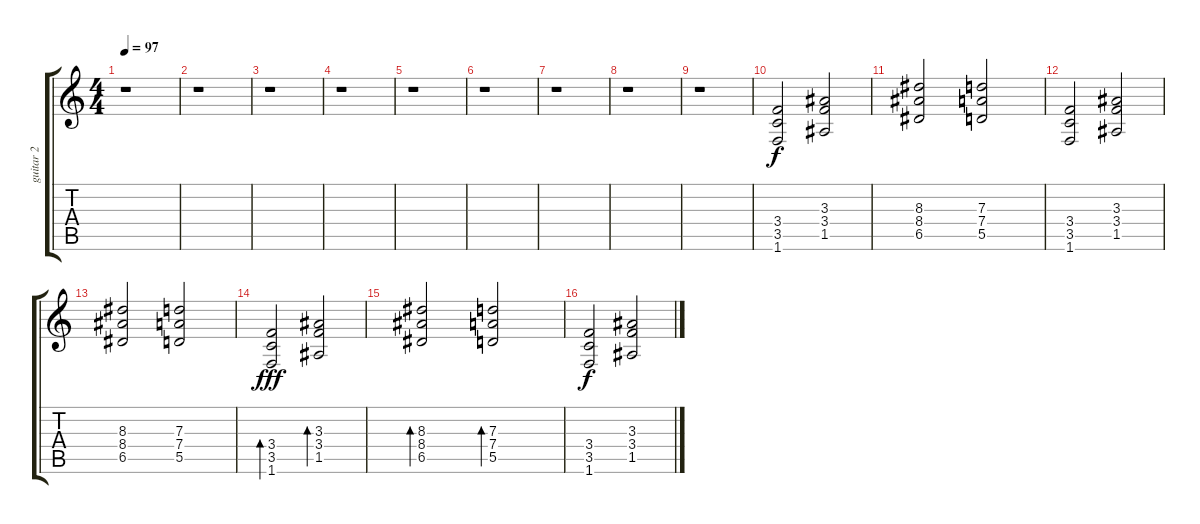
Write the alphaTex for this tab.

\track ("guitar 2" "guitar 2") {instrument electricguitarclean}
\staff {score tabs}
\tuning (E4 B3 G3 D3 A2 E2) {hide}
\ts (4 4)
\tempo 97
\clef g2
\ks c
r.1{dy f instrument electricguitarclean} |
r.1 |
r.1 |
r.1 |
r.1 |
r.1 |
r.1 |
r.1 |
r.1 |
(3.4 3.5 1.6).2 (3.3 3.4 1.5).2 |
(8.3 8.4 6.5).2 (7.3 7.4 5.5).2 |
(3.4 3.5 1.6).2 (3.3 3.4 1.5).2 |
(8.3 8.4 6.5).2 (7.3 7.4 5.5).2 |
(3.4 3.5 1.6).2{bd 480 dy fff} (3.3 3.4 1.5).2{bd 480} |
(8.3 8.4 6.5).2{bd 480} (7.3 7.4 5.5).2{bd 480} |
(3.4 3.5 1.6).2{dy f} (3.3 3.4 1.5).2
